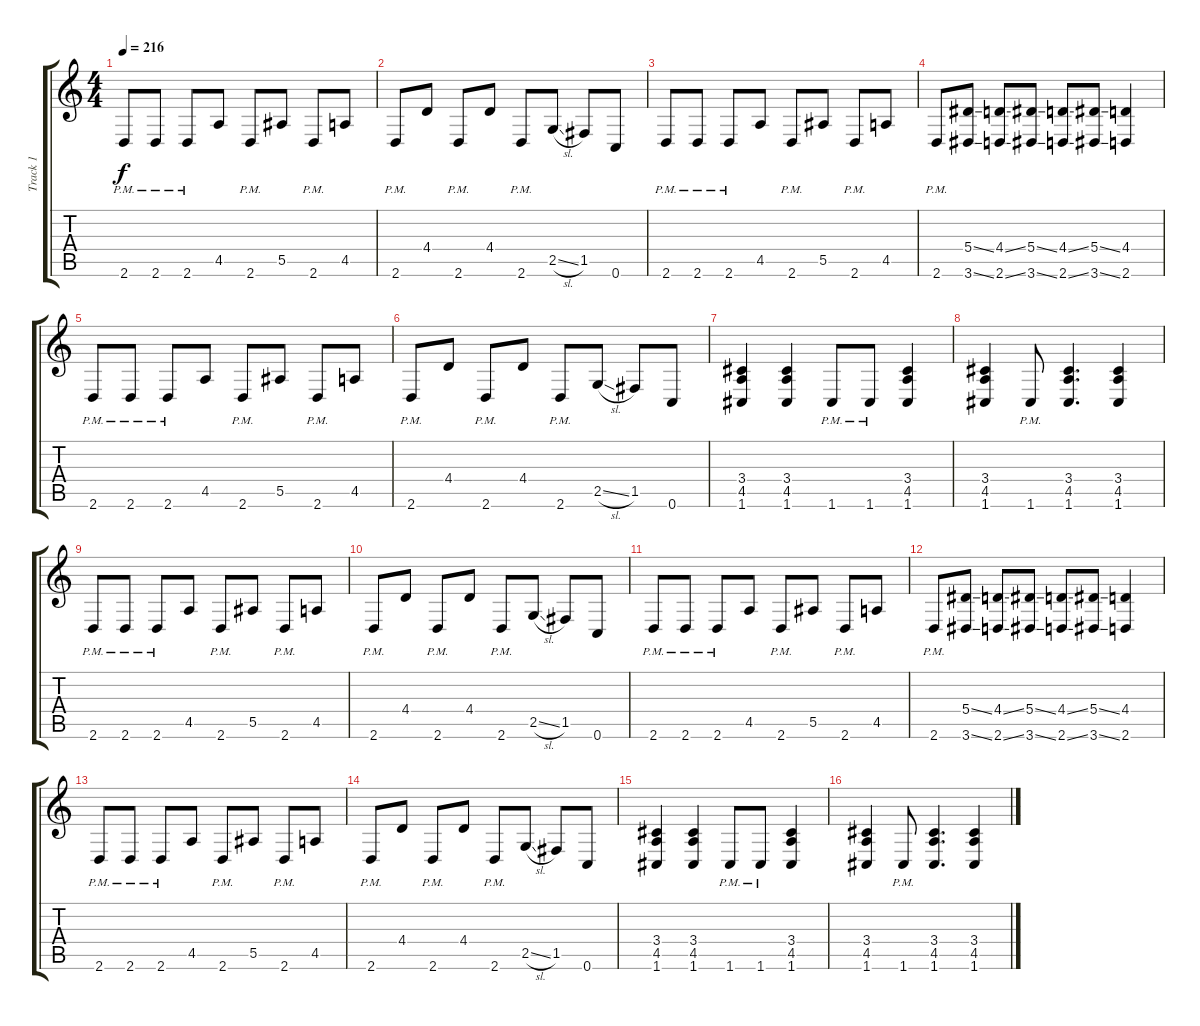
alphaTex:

\track ("Track 1" "Track 1") {instrument overdrivenguitar}
\staff {score tabs}
\tuning (C4 G3 Eb3 Bb2 F2 C2) {hide}
\ts (4 4)
\tempo 216
\clef g2
\ks c
2.6{pm}.8{dy f} 2.6{pm}.8 2.6{pm}.8 4.5.8 2.6{pm}.8 5.5.8 2.6{pm}.8 4.5.8 |
2.6{pm}.8 4.4.8 2.6{pm}.8 4.4.8 2.6{pm}.8 2.5{sl}.8 1.5.8 0.6.8 |
2.6{pm}.8 2.6{pm}.8 2.6{pm}.8 4.5.8 2.6{pm}.8 5.5.8 2.6{pm}.8 4.5.8 |
2.6{pm}.8 (5.4{ss} 3.6{ss}).8 (4.4{ss} 2.6{ss}).8 (5.4{ss} 3.6{ss}).8 (4.4{ss} 2.6{ss}).8 (5.4{ss} 3.6{ss}).8 (4.4 2.6).4 |
2.6{pm}.8 2.6{pm}.8 2.6{pm}.8 4.5.8 2.6{pm}.8 5.5.8 2.6{pm}.8 4.5.8 |
2.6{pm}.8 4.4.8 2.6{pm}.8 4.4.8 2.6{pm}.8 2.5{sl}.8 1.5.8 0.6.8 |
(3.4 4.5 1.6).4 (3.4 4.5 1.6).4 1.6{pm}.8 1.6{pm}.8 (3.4 4.5 1.6).4 |
(3.4 4.5 1.6).4 1.6{pm}.8 (3.4 4.5 1.6).4{d} (3.4 4.5 1.6).4 |
2.6{pm}.8 2.6{pm}.8 2.6{pm}.8 4.5.8 2.6{pm}.8 5.5.8 2.6{pm}.8 4.5.8 |
2.6{pm}.8 4.4.8 2.6{pm}.8 4.4.8 2.6{pm}.8 2.5{sl}.8 1.5.8 0.6.8 |
2.6{pm}.8 2.6{pm}.8 2.6{pm}.8 4.5.8 2.6{pm}.8 5.5.8 2.6{pm}.8 4.5.8 |
2.6{pm}.8 (5.4{ss} 3.6{ss}).8 (4.4{ss} 2.6{ss}).8 (5.4{ss} 3.6{ss}).8 (4.4{ss} 2.6{ss}).8 (5.4{ss} 3.6{ss}).8 (4.4 2.6).4 |
2.6{pm}.8 2.6{pm}.8 2.6{pm}.8 4.5.8 2.6{pm}.8 5.5.8 2.6{pm}.8 4.5.8 |
2.6{pm}.8 4.4.8 2.6{pm}.8 4.4.8 2.6{pm}.8 2.5{sl}.8 1.5.8 0.6.8 |
(3.4 4.5 1.6).4 (3.4 4.5 1.6).4 1.6{pm}.8 1.6{pm}.8 (3.4 4.5 1.6).4 |
(3.4 4.5 1.6).4 1.6{pm}.8 (3.4 4.5 1.6).4{d} (3.4 4.5 1.6).4
